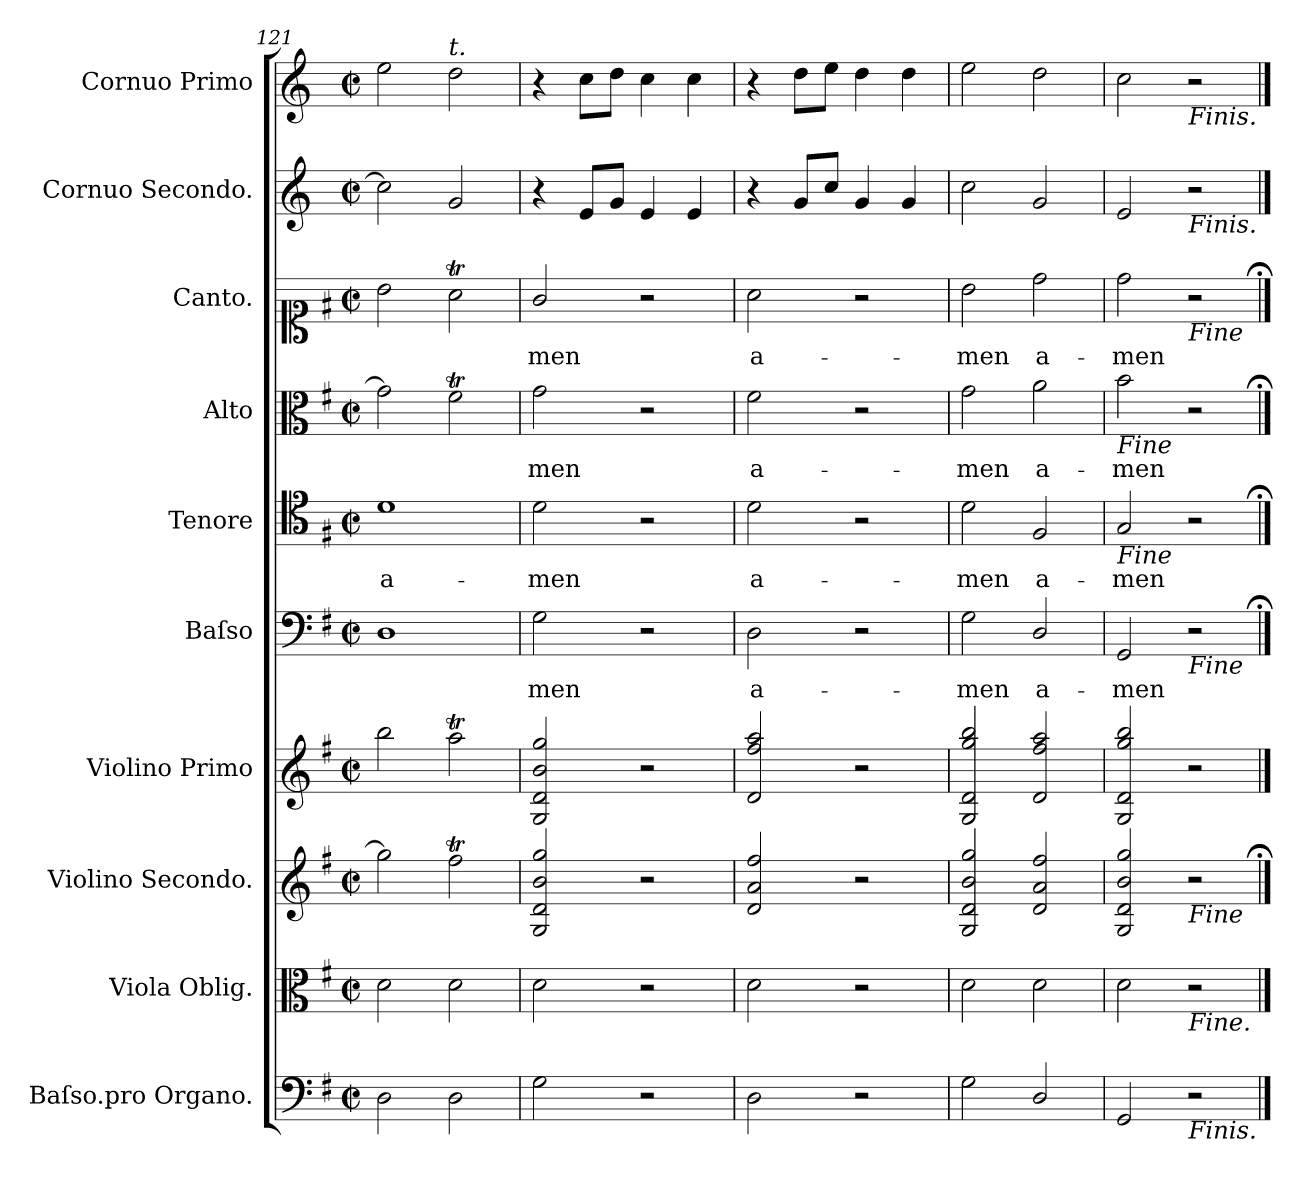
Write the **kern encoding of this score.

**kern	**kern	**kern	**kern	**kern	**text	**kern	**text	**kern	**text	**kern	**text	**kern	**kern
*part10	*part9	*part8	*part7	*part6	*part6	*part5	*part5	*part4	*part4	*part3	*part3	*part2	*part1
*staff10	*staff9	*staff8	*staff7	*staff6	*staff6	*staff5	*staff5	*staff4	*staff4	*staff3	*staff3	*staff2	*staff1
*I"Baſso.pro Organo.	*I"Viola Oblig.	*I"Violino Secondo.	*I"Violino Primo	*I"Baſso	*	*I"Tenore	*	*I"Alto	*	*I"Canto.	*	*I"Cornuo Secondo.	*I"Cornuo Primo
*I'org	*I'vla	*I'vl 2	*I'vl 1	*I'B	*	*I'T	*	*I'A	*	*I'C	*	*I'cor2	*I'cor1
*clefF4	*clefC3	*clefG2	*clefG2	*clefF4	*	*clefC4	*	*clefC3	*	*clefC1	*	*clefG2	*clefG2
*	*	*	*	*	*	*	*	*	*	*	*	*ITrd3c5	*ITrd3c5
*k[f#]	*k[f#]	*k[f#]	*k[f#]	*k[f#]	*	*k[f#]	*	*k[f#]	*	*k[f#]	*	*k[f#]	*k[f#]
*G:	*G:	*G:	*G:	*G:	*	*G:	*	*G:	*	*G:	*	*G:	*G:
*M2/2	*M2/2	*M2/2	*M2/2	*M2/2	*	*M2/2	*	*M2/2	*	*M2/2	*	*M2/2	*M2/2
*met(c|)	*met(c|)	*met(c|)	*met(c|)	*met(c|)	*	*met(c|)	*	*met(c|)	*	*met(c|)	*	*met(c|)	*met(c|)
=121	=121	=121	=121	=121	=121	=121	=121	=121	=121	=121	=121	=121	=121
2D\	2d\	2gg\]	2bb\	1D	.	1d	a-	2g\]	.	2b\	.	2g\]	2b\
!	!	!	!	!	!	!	!	!	!	!	!	!	!LO:TX:a:i:t=t.
2D\	2d\	2ff#t\	2aaT\	.	.	.	.	2f#t\	.	2aT\	.	2d/	2a\
=122	=122	=122	=122	=122	=122	=122	=122	=122	=122	=122	=122	=122	=122
2G\	2d\	2G/ 2d/ 2b/ 2gg/	2G/ 2d/ 2b/ 2gg/	2G\	-men	2d\	-men	2g\	-men	2g/	-men	4r	4r
.	.	.	.	.	.	.	.	.	.	.	.	8B/L	8g\L
.	.	.	.	.	.	.	.	.	.	.	.	8d/J	8a\J
2r	2r	2r	2r	2r	.	2r	.	2r	.	2r	.	4B/	4g\
.	.	.	.	.	.	.	.	.	.	.	.	4B/	4g\
=123	=123	=123	=123	=123	=123	=123	=123	=123	=123	=123	=123	=123	=123
2D\	2d\	2d/ 2a/ 2ff#/	2d/ 2ff#/ 2aa/	2D\	a-	2d\	a-	2f#\	a-	2a\	a-	4r	4r
.	.	.	.	.	.	.	.	.	.	.	.	8d/L	8a\L
.	.	.	.	.	.	.	.	.	.	.	.	8g/J	8b\J
2r	2r	2r	2r	2r	.	2r	.	2r	.	2r	.	4d/	4a\
.	.	.	.	.	.	.	.	.	.	.	.	4d/	4a\
=124	=124	=124	=124	=124	=124	=124	=124	=124	=124	=124	=124	=124	=124
2G\	2d\	2G/ 2d/ 2b/ 2gg/	2G/ 2d/ 2gg/ 2bb/	2G\	-men	2d\	-men	2g\	-men	2b\	-men	2g\	2b\
2D/	2d\	2d/ 2a/ 2ff#/	2d/ 2ff#/ 2aa/	2D/	a-	2F#/	a-	2a\	a-	2dd\	a-	2d/	2a\
=125	=125	=125	=125	=125	=125	=125	=125	=125	=125	=125	=125	=125	=125
!	!	!	!	!	!	!	!	!LO:TX:b:i:t=Fine	!	!	!	!	!
!	!	!	!	!	!	!LO:TX:b:i:t=Fine	!	!	!	!	!	!	!
2GG/	2d\	2G/ 2d/ 2b/ 2gg/	2G/ 2d/ 2gg/ 2bb/	2GG/	-men	2G/	-men	2b\	-men	2dd\	-men	2B/	2g\
!	!	!	!	!	!	!	!	!	!	!	!	!	!LO:TX:b:i:t=Finis.
!	!	!	!	!	!	!	!	!	!	!	!	!LO:TX:b:i:t=Finis.	!
!	!	!	!	!	!	!	!	!	!	!LO:TX:b:i:t=Fine	!	!	!
!	!	!	!	!LO:TX:b:i:t=Fine	!	!	!	!	!	!	!	!	!
!	!	!LO:TX:b:i:t=Fine	!	!	!	!	!	!	!	!	!	!	!
!	!LO:TX:b:i:t=Fine.	!	!	!	!	!	!	!	!	!	!	!	!
!LO:TX:b:i:t=Finis.	!	!	!	!	!	!	!	!	!	!	!	!	!
2r	2r	2r	2r	2r	.	2r	.	2r	.	2r	.	2r	2r
==	==	==;	==	==;	==	==;	==	==;	==	==;	==	==	==
*-	*-	*-	*-	*-	*-	*-	*-	*-	*-	*-	*-	*-	*-
